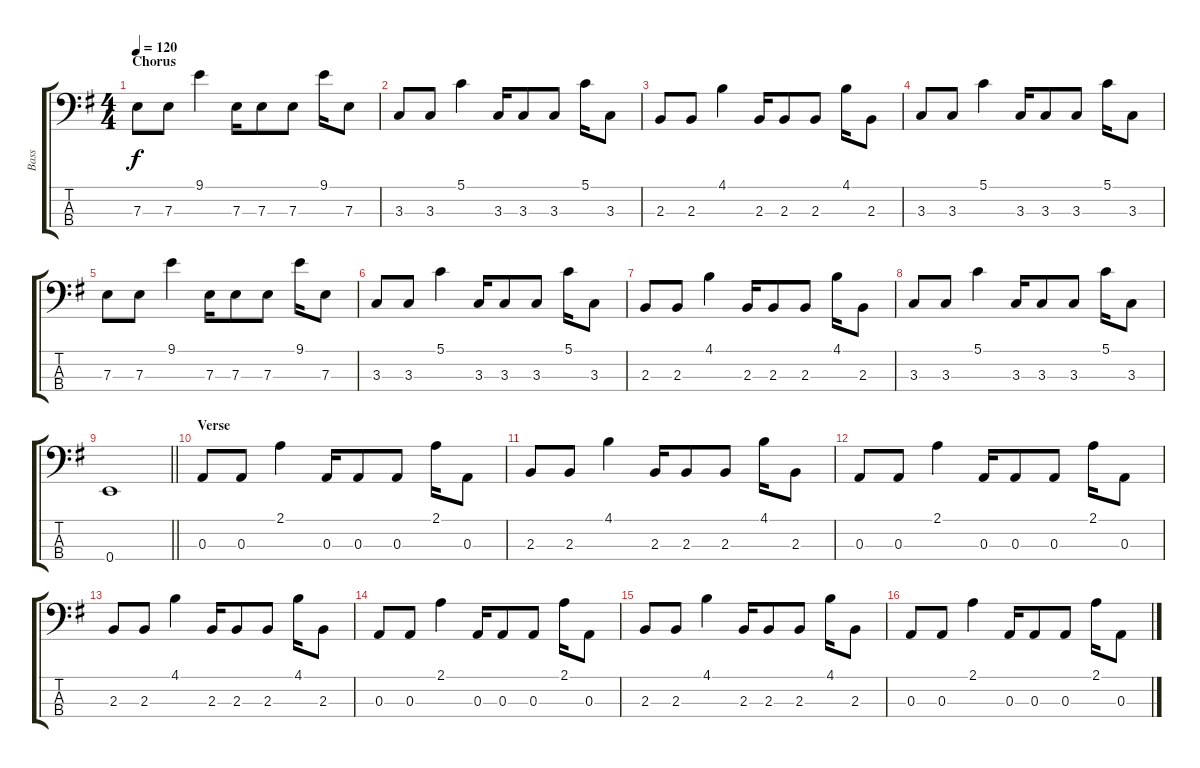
\track ("Bass" "Bass") {instrument electricbassfinger}
\staff {score tabs}
\tuning (G2 D2 A1 E1) {hide}
\ts (4 4)
\section ("" "Chorus")
\tempo 120
\clef f4
\ks g
7.3.8{dy f} 7.3.8 9.1.4 7.3.16 7.3.8 7.3.8 9.1.16 7.3.8 |
3.3.8 3.3.8 5.1.4 3.3.16 3.3.8 3.3.8 5.1.16 3.3.8 |
2.3.8 2.3.8 4.1.4 2.3.16 2.3.8 2.3.8 4.1.16 2.3.8 |
3.3.8 3.3.8 5.1.4 3.3.16 3.3.8 3.3.8 5.1.16 3.3.8 |
7.3.8 7.3.8 9.1.4 7.3.16 7.3.8 7.3.8 9.1.16 7.3.8 |
3.3.8 3.3.8 5.1.4 3.3.16 3.3.8 3.3.8 5.1.16 3.3.8 |
2.3.8 2.3.8 4.1.4 2.3.16 2.3.8 2.3.8 4.1.16 2.3.8 |
3.3.8 3.3.8 5.1.4 3.3.16 3.3.8 3.3.8 5.1.16 3.3.8 |
\barLineRight lightlight
0.4.1 |
\section ("" "Verse")
0.3.8 0.3.8 2.1.4 0.3.16 0.3.8 0.3.8 2.1.16 0.3.8 |
2.3.8 2.3.8 4.1.4 2.3.16 2.3.8 2.3.8 4.1.16 2.3.8 |
0.3.8 0.3.8 2.1.4 0.3.16 0.3.8 0.3.8 2.1.16 0.3.8 |
2.3.8 2.3.8 4.1.4 2.3.16 2.3.8 2.3.8 4.1.16 2.3.8 |
0.3.8 0.3.8 2.1.4 0.3.16 0.3.8 0.3.8 2.1.16 0.3.8 |
2.3.8 2.3.8 4.1.4 2.3.16 2.3.8 2.3.8 4.1.16 2.3.8 |
0.3.8 0.3.8 2.1.4 0.3.16 0.3.8 0.3.8 2.1.16 0.3.8
